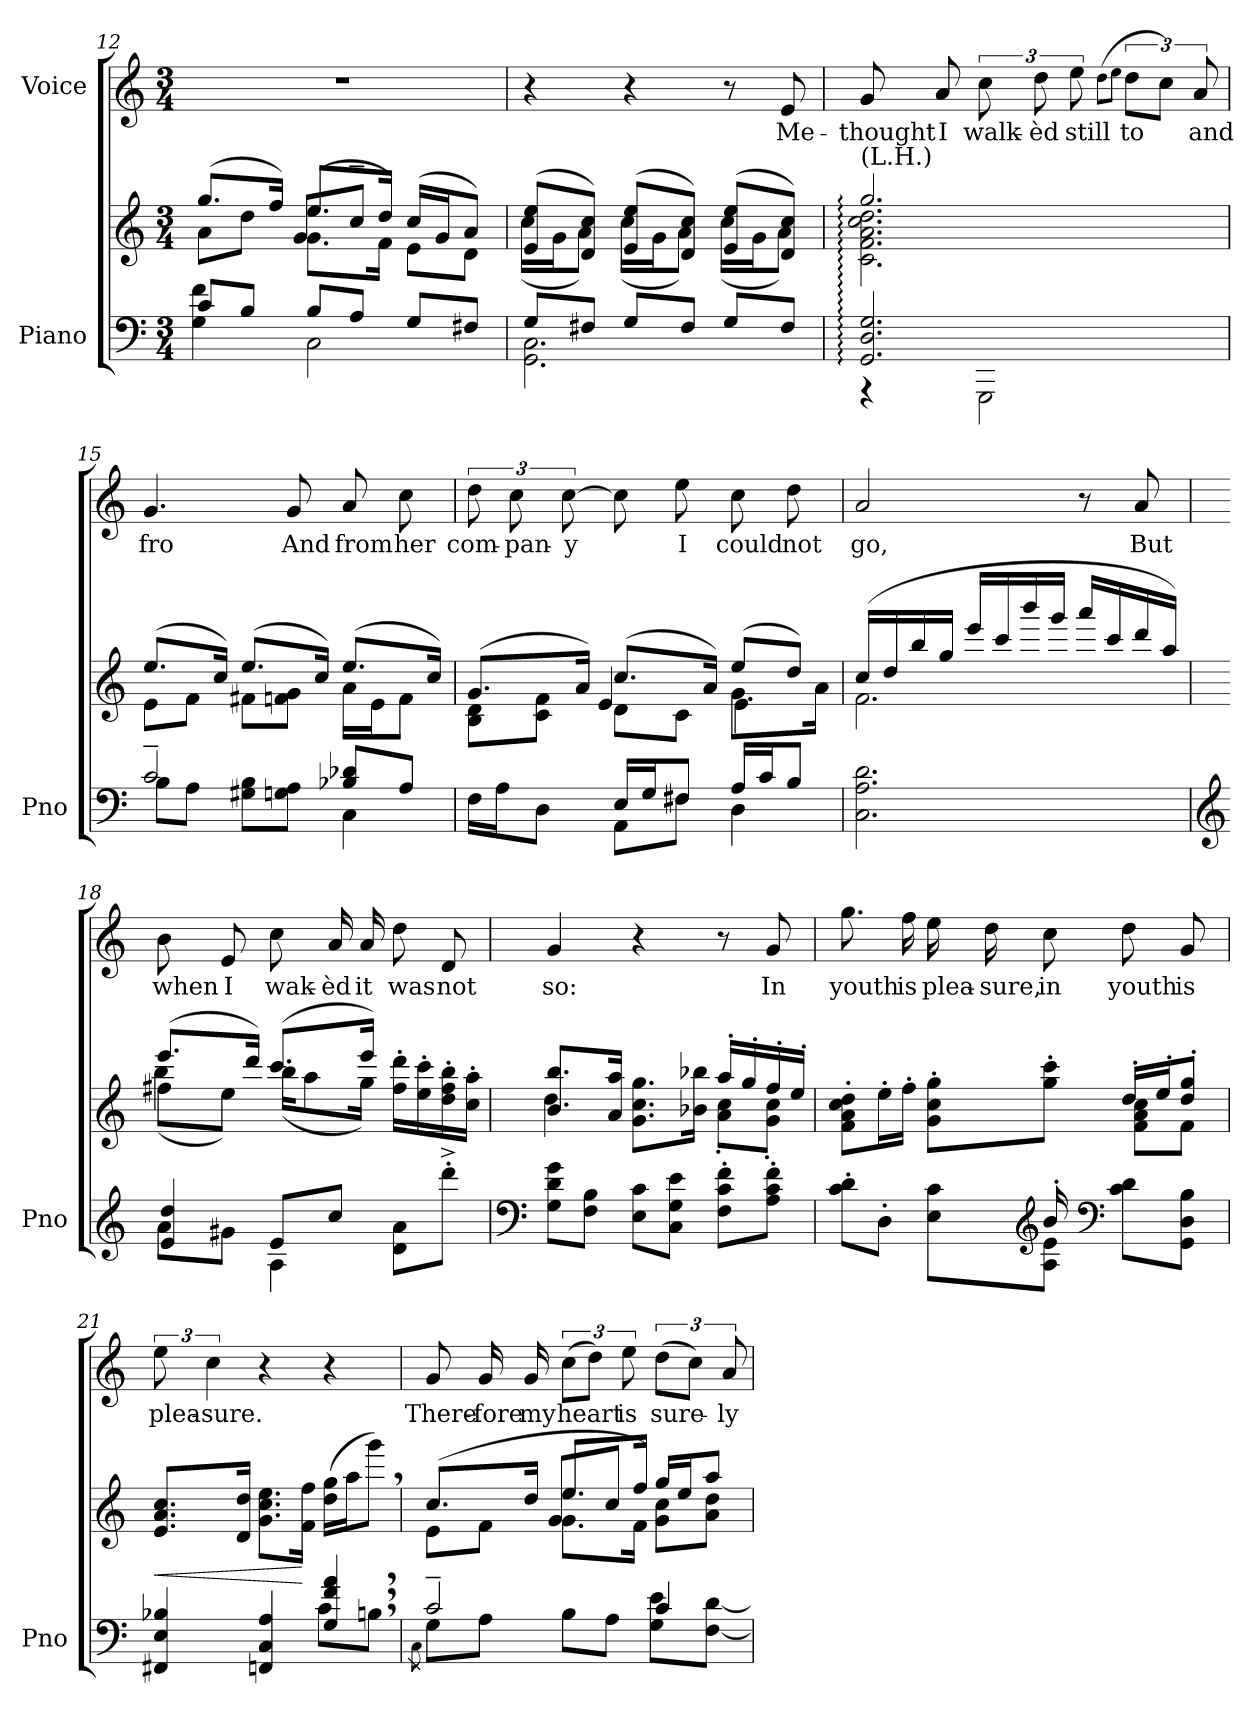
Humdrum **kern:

**kern	**kern	**dynam	**kern	**text
*part2	*part2	*part2	*part1	*part1
*staff3	*staff2	*staff2/3	*staff1	*staff1
*I"Piano	*	*	*I"Voice	*
*I'Pno	*	*	*	*
*clefF4	*clefG2	*	*clefG2	*
*k[]	*k[]	*	*k[]	*
*M3/4	*M3/4	*	*M3/4	*
=12	=12	=12	=12	=12
*^	*^	*	*	*
*	*	*	*^	*	*	*
8c/L	4G\ 4f\	(8.gg/L	8a\L	4ryy	.	2.r	.
8B/J	.	.	8dd\J	.	.	.	.
.	.	16ff/Jk)	.	.	.	.	.
8B/L	2C\	(8.ee/L	8.g\L	8g/L	.	.	.
8A/J	.	.	.	8cc~/J	.	.	.
.	.	16dd/Jk)	16f\Jk	.	.	.	.
8G/L	.	(16cc/LL	8e\L	4ryy	.	.	.
.	.	16g/J	.	.	.	.	.
8F#X/J	.	8a/J)	8d\J	.	.	.	.
*	*	*	*v	*v	*	*	*
=13	=13	=13	=13	=13	=13	=13
8G/L	2.GG\ 2.C\	(8e/ 8ee/L	(16cc\LL	.	4r	.
.	.	.	16g\J	.	.	.
8F#X/J	.	8d/ 8cc/J)	8a\J)	.	.	.
8G/L	.	(8e/ 8ee/L	(16cc\LL	.	4r	.
.	.	.	16g\J	.	.	.
8F#/J	.	8d/ 8cc/J)	8a\J)	.	.	.
8G/L	.	(8e/ 8ee/L	(16cc\LL	.	8r	.
.	.	.	16g\J	.	.	.
8F#/J	.	8d/ 8cc/J)	8a\J)	.	8e/	Me-
=14	=14	=14	=14	=14	=14	=14
!	!	!LO:TX:a:t=(L.H.)	!	!	!	!
2.GG/:: 2.D/:: 2.G/::	4r	2.gg::/	2.c\:: 2.f\:: 2.a\:: 2.cc\:: 2.dd\::	.	8g/	-thought
.	.	.	.	.	8a/	I
.	2GGG\	.	.	.	12cc\	walk-
.	.	.	.	.	12dd\	-èd
.	.	.	.	.	12ee\	still
.	.	.	.	.	(8qdd\L	.
.	.	.	.	.	8qee\J	.
.	.	.	.	.	12dd\L	to
.	.	.	.	.	12cc\J)	.
.	.	.	.	.	12a/	and
=15	=15	=15	=15	=15	=15	=15
2c~/	8B\L	(8.ee/L	8e\L	.	4.g/	fro
.	8A\J	.	8f\J	.	.	.
.	.	16cc/Jk)	.	.	.	.
.	8G#X\ 8B\L	(8.ee/L	8f#X\L	.	.	.
.	8Gn\ 8A\J	.	8fn\ 8g\J	.	8g/	And
.	.	16cc/Jk)	.	.	.	.
8B-X/ 8d-X/L	4C\	(8.ee/L	16a\LL	.	8a/	from
.	.	.	16e\J	.	.	.
8A/J	.	.	8f\J	.	8cc\	her
.	.	16cc/Jk)	.	.	.	.
=16	=16	=16	=16	=16	=16	=16
*	*	*	*^	*	*	*
16F\LL	4ryy	(8.g/L	8B\ 8d\L	4ryy	.	12dd\	com-
16A\J	.	.	.	.	.	.	.
.	.	.	.	.	.	12cc\	-pan-
8D\J	.	.	8c\ 8f\J	.	.	.	.
.	.	.	.	.	.	[12cc\	-y
.	.	16a/Jk)	.	.	.	.	.
16E/LL	8AA\L	(8.cc/L	8d\L	4e/	.	8cc\]	.
16G/J	.	.	.	.	.	.	.
8F#X/J	8F#\J	.	8c\J	.	.	8ee\	I
.	.	16a/Jk)	.	.	.	.	.
16A/LL	4D\	(8ee/L	8.g\L	4e\	.	8cc\	could
16c/J	.	.	.	.	.	.	.
8B/J	.	8dd/J)	.	.	.	8dd\	not
.	.	.	16a\Jk	.	.	.	.
*v	*v	*	*	*	*	*	*
*	*	*v	*v	*	*	*
=17	=17	=17	=17	=17	=17
2.C\ 2.A\ 2.d\	(<16cc/LL	2.f\	.	2a/	go,
.	16dd/	.	.	.	.
.	16bb/	.	.	.	.
.	16gg/JJ	.	.	.	.
.	16eee/LL	.	.	.	.
.	16ccc/	.	.	.	.
.	16bbb/	.	.	.	.
.	16ggg/JJ	.	.	.	.
.	16aaa/LL	.	.	8r	.
.	16ccc/	.	.	.	.
.	16ddd/	.	.	8a/	But
.	16aa/JJ)	.	.	.	.
*	*v	*v	*	*	*
=18	=18	=18	=18	=18
*clefG2	*	*	*	*
*^	*^	*	*	*
*	*	*	*^	*	*	*
8a\L	4e/ 4dd/	(8.eee/L	(8ff#X\L	4bb\	.	8b\	when
8g#X\J	.	.	8ee\J)	.	.	8e/	I
.	.	16ddd/Jk)	.	.	.	.	.
8e/L	4A\	(8.ccc/L	(16bb\KL	2ryy	.	8cc\	wak-
.	.	.	8aa\	.	.	.	.
8cc/J	.	.	.	.	.	16a/	-èd
.	.	16eee/Jk)	16gg\Jk)	.	.	16a/	it
8d\ 8a\L	4ryy	16ff#\' 16ddd\'LL	4ryy	.	.	8dd\	was
.	.	16ee\' 16ccc\'	.	.	.	.	.
8ddd'^\J	.	16dd\' 16ff#\' 16bb\'	.	.	.	8d/	not
.	.	16cc\' 16aa\'JJ	.	.	.	.	.
*v	*v	*	*	*	*	*	*
*	*v	*v	*v	*	*	*
=19	=19	=19	=19	=19
*clefF4	*	*	*	*
*	*^	*	*	*
8G\ 8d\ 8g\L	8.b/ 8.bb/L	4dd\	.	4g/	so:
8F\ 8B\J	.	.	.	.	.
.	16a/ 16aa/Jk	.	.	.	.
8E\ 8c\L	8.g\ 8.cc\ 8.gg\L	4ryy	.	4r	.
8C\ 8G\ 8e\J	.	.	.	.	.
.	16b-X\ 16bb-X\Jk	.	.	.	.
8F\' 8c\' 8f\'L	16aa'/LL	8a\' 8cc\'L	.	8r	.
.	16gg'/	.	.	.	.
8A\' 8c\' 8f\'J	16ff'/	8g\' 8cc\'J	.	8g/	In
.	16ee'/JJ	.	.	.	.
=20	=20	=20	=20	=20	=20
*^	*	*	*	*	*
4.ryy	8c\' 8d\'L	8f\' 8a\' 8cc\' 8dd\'L	4..ryy	.	8.gg\	youth
.	8D'\J	16ee'\L	.	.	.	.
.	.	16ff'\JJ	.	.	16ff\	is
.	8E\ 8c\L	8g\' 8cc\' 8gg\'L	.	.	16ee\	plea-
.	.	.	.	.	16dd\	-sure,
*clefG2	*	*	*	*	*	*
16b'</LL	8A\ 8e\J	8gg\'> 8ccc\'>J	.	.	8cc\	in
4ryy	.	.	16cc'\JJ	.	.	.
*clefF4	*	*	*	*	*	*
.	8c\ 8d\L	16dd'/LL	8f\ 8a\ 8cc\L	.	8dd\	youth
.	.	16ee'/J	.	.	.	.
.	8GG\ 8D\ 8B\J	8dd/' 8gg/'J	8f\J	.	8g/	is
16ryy	.	.	.	.	.	.
*	*	*v	*v	*	*	*
=21	=21	=21	=21	=21	=21
!	!	!	!LO:HP:b	!	!
4FF#X/ 4E/ 4B-X/	2ryy	8.e/ 8.a/ 8.cc/L	<	12ee\	plea-
.	.	.	.	6cc\	-sure.
.	.	16d/ 16dd/Jk	.	.	.
4FFn/ 4C/ 4A/	.	8.g\ 8.cc\ 8.ee\L	.	4r	.
.	.	16f\ 16ff\Jk	[	.	.
4G/, 4f/, 4a/,	8c\L	(16dd\ 16gg\LL	.	4r	.
.	.	16aa\J	.	.	.
.	8Bn\J	8ggg,\J)	.	.	.
=22	=22	=22	=22	=22	=22
.	8qC\	.	.	.	.
*	*	*^	*	*	*
*	*	*	*^	*	*	*
!	!	!	!	!	!LO:DY:b	!	!
!	!	!	!	!	!LO:DY:n=1:b	!	!
2c~/	8G\L	(8.cc/L	8e\L	4ryy	f other-dynamics	8g/	There-
.	8A\J	.	8f\J	.	.	16g/	-fore
.	.	16dd/Jk	.	.	.	16g/	my
.	8B\L	8.ee/L	8.g\L	8g/L	.	(12cc\L	heart
.	.	.	.	.	.	12dd\J)	.
.	8A\J	.	.	8cc~/J	.	.	.
.	.	.	.	.	.	12ee\	is
.	.	16ff/Jk)	16f\Jk	.	.	.	.
4c/	8G\ 8e\L	16gg/LL	8g\ 8cc\L	4ryy	.	(12dd\L	sure-
.	.	16ee/J	.	.	.	.	.
.	.	.	.	.	.	12cc\J)	.
.	[8F\ [>8d\J	8aa/J	8a\ 8dd\J	.	.	.	.
.	.	.	.	.	.	12a/	-ly
*v	*v	*	*	*	*	*	*
*	*v	*v	*v	*	*	*
=	=	=	=	=
*-	*-	*-	*-	*-
